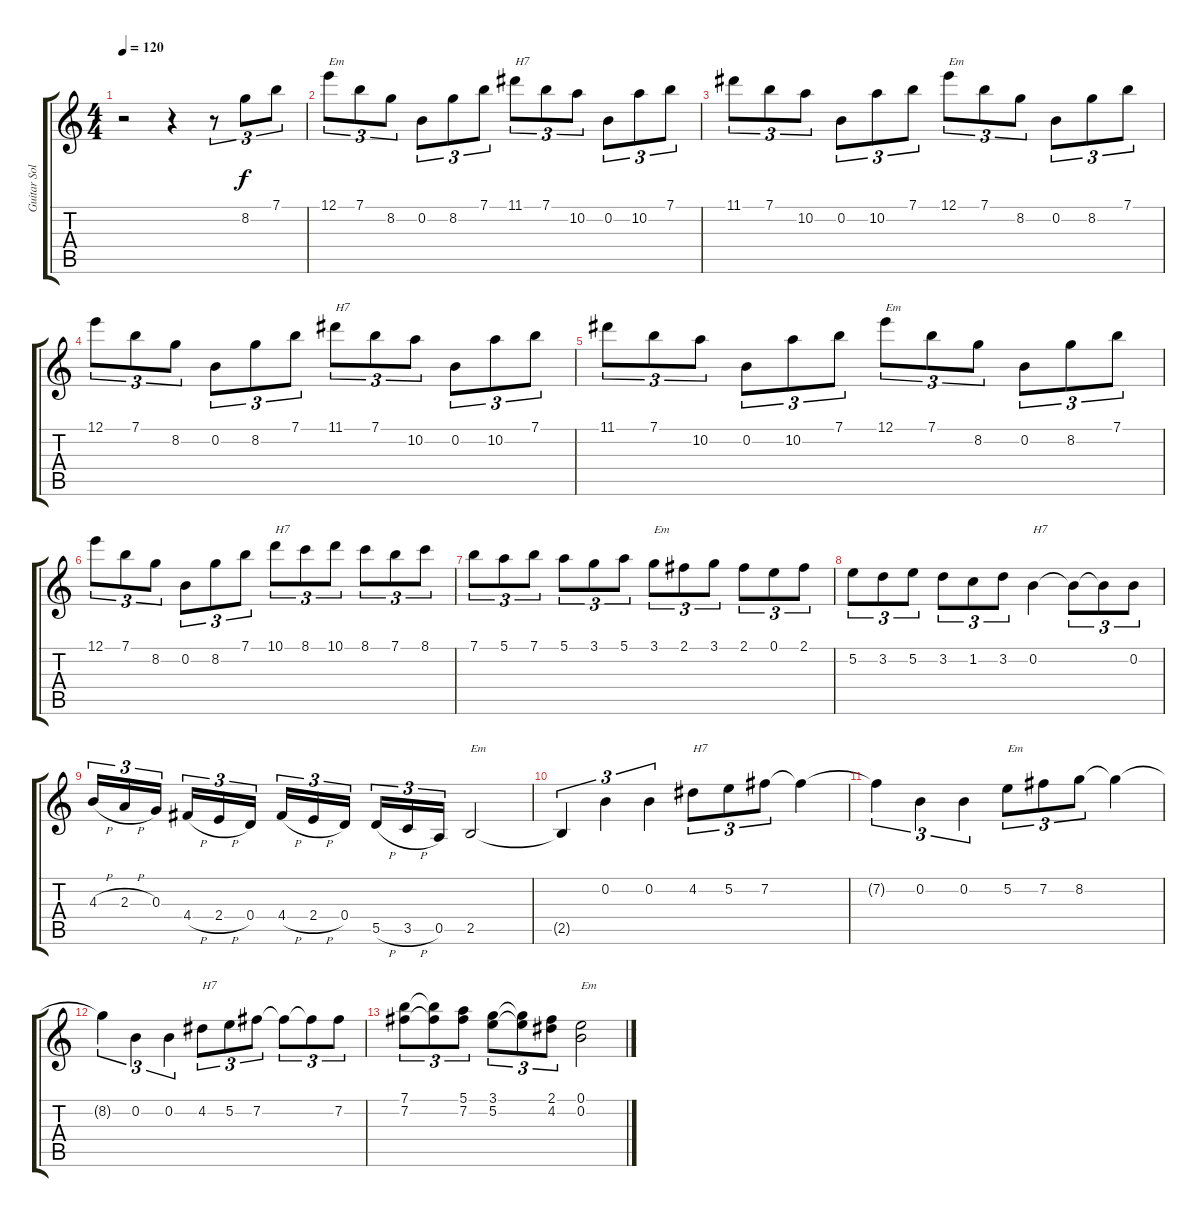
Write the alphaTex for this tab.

\track ("Guitar Solo" "Guitar Sol") {instrument acousticguitarnylon}
\staff {score tabs}
\tuning (E4 B3 G3 D3 A2 E2) {hide}
\ts (4 4)
\tempo 120
\clef g2
\ks c
r.2{dy f instrument acousticguitarnylon} r.4 r.8{tu (3 2)} 8.2.8{tu (3 2)} 7.1.8{tu (3 2)} |
12.1.8{tu (3 2) txt "Em"} 7.1.8{tu (3 2)} 8.2.8{tu (3 2)} 0.2.8{tu (3 2)} 8.2.8{tu (3 2)} 7.1.8{tu (3 2)} 11.1.8{tu (3 2) txt "H7"} 7.1.8{tu (3 2)} 10.2.8{tu (3 2)} 0.2.8{tu (3 2)} 10.2.8{tu (3 2)} 7.1.8{tu (3 2)} |
11.1.8{tu (3 2)} 7.1.8{tu (3 2)} 10.2.8{tu (3 2)} 0.2.8{tu (3 2)} 10.2.8{tu (3 2)} 7.1.8{tu (3 2)} 12.1.8{tu (3 2) txt "Em"} 7.1.8{tu (3 2)} 8.2.8{tu (3 2)} 0.2.8{tu (3 2)} 8.2.8{tu (3 2)} 7.1.8{tu (3 2)} |
12.1.8{tu (3 2)} 7.1.8{tu (3 2)} 8.2.8{tu (3 2)} 0.2.8{tu (3 2)} 8.2.8{tu (3 2)} 7.1.8{tu (3 2)} 11.1.8{tu (3 2) txt "H7"} 7.1.8{tu (3 2)} 10.2.8{tu (3 2)} 0.2.8{tu (3 2)} 10.2.8{tu (3 2)} 7.1.8{tu (3 2)} |
11.1.8{tu (3 2)} 7.1.8{tu (3 2)} 10.2.8{tu (3 2)} 0.2.8{tu (3 2)} 10.2.8{tu (3 2)} 7.1.8{tu (3 2)} 12.1.8{tu (3 2) txt "Em"} 7.1.8{tu (3 2)} 8.2.8{tu (3 2)} 0.2.8{tu (3 2)} 8.2.8{tu (3 2)} 7.1.8{tu (3 2)} |
12.1.8{tu (3 2)} 7.1.8{tu (3 2)} 8.2.8{tu (3 2)} 0.2.8{tu (3 2)} 8.2.8{tu (3 2)} 7.1.8{tu (3 2)} 10.1.8{tu (3 2) txt "H7"} 8.1.8{tu (3 2)} 10.1.8{tu (3 2)} 8.1.8{tu (3 2)} 7.1.8{tu (3 2)} 8.1.8{tu (3 2)} |
7.1.8{tu (3 2)} 5.1.8{tu (3 2)} 7.1.8{tu (3 2)} 5.1.8{tu (3 2)} 3.1.8{tu (3 2)} 5.1.8{tu (3 2)} 3.1.8{tu (3 2) txt "Em"} 2.1.8{tu (3 2)} 3.1.8{tu (3 2)} 2.1.8{tu (3 2)} 0.1.8{tu (3 2)} 2.1.8{tu (3 2)} |
5.2.8{tu (3 2)} 3.2.8{tu (3 2)} 5.2.8{tu (3 2)} 3.2.8{tu (3 2)} 1.2.8{tu (3 2)} 3.2.8{tu (3 2)} 0.2.4{txt "H7"} 0.2{t}.8{tu (3 2)} 0.2{t}.8{tu (3 2)} 0.2.8{tu (3 2)} |
4.3{h}.16{tu (3 2)} 2.3{h}.16{tu (3 2)} 0.3.16{tu (3 2)} 4.4{h}.16{tu (3 2)} 2.4{h}.16{tu (3 2)} 0.4.16{tu (3 2)} 4.4{h}.16{tu (3 2)} 2.4{h}.16{tu (3 2)} 0.4.16{tu (3 2)} 5.5{h}.16{tu (3 2)} 3.5{h}.16{tu (3 2)} 0.5.16{tu (3 2)} 2.5.2{txt "Em"} |
2.5{t}.4{tu (3 2)} 0.2.4{tu (3 2)} 0.2.4{tu (3 2)} 4.2.8{tu (3 2) txt "H7"} 5.2.8{tu (3 2)} 7.2.8{tu (3 2)} 7.2{t}.4 |
7.2{t}.4{tu (3 2)} 0.2.4{tu (3 2)} 0.2.4{tu (3 2)} 5.2.8{tu (3 2) txt "Em"} 7.2.8{tu (3 2)} 8.2.8{tu (3 2)} 8.2{t}.4 |
8.2{t}.4{tu (3 2)} 0.2.4{tu (3 2)} 0.2.4{tu (3 2)} 4.2.8{tu (3 2) txt "H7"} 5.2.8{tu (3 2)} 7.2.8{tu (3 2)} 7.2{t}.8{tu (3 2)} 7.2{t}.8{tu (3 2)} 7.2.8{tu (3 2)} |
(7.1 7.2).8{tu (3 2)} (7.1{t} 7.2{t}).8{tu (3 2)} (5.1 7.2).8{tu (3 2)} (3.1 5.2).8{tu (3 2)} (3.1{t} 5.2{t}).8{tu (3 2)} (2.1 4.2).8{tu (3 2)} (0.1 0.2).2{txt "Em"}
